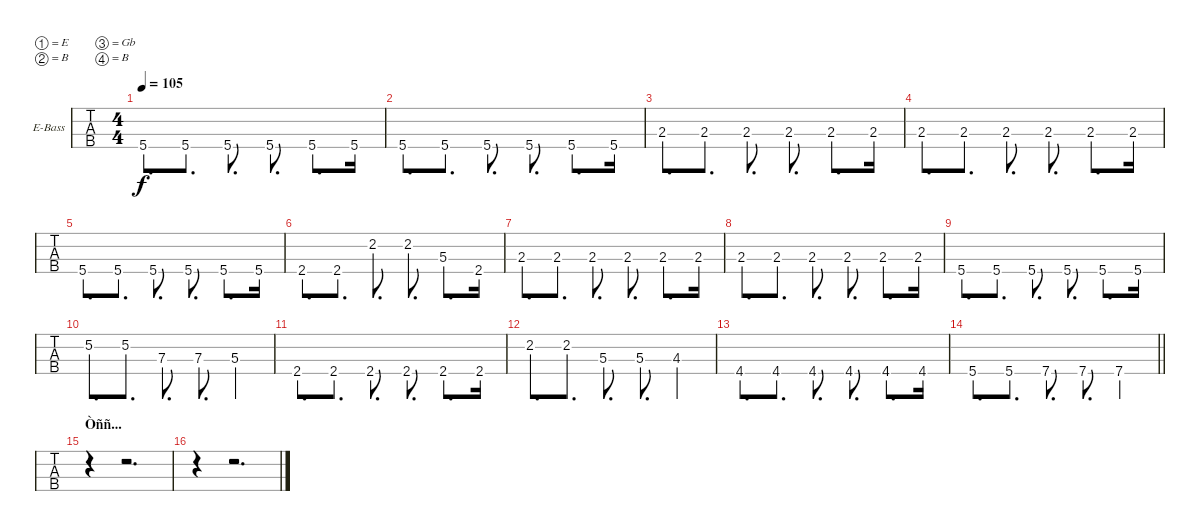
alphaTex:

\bracketExtendMode groupsimilarinstruments
\firstSystemTrackNameOrientation horizontal
\otherSystemsTrackNameOrientation horizontal
\track ("E-Bass" "E-Bass") {solo instrument electricbasspick}
\staff {tabs}
\tuning (E2 B1 Gb1 B0)
\ts (4 4)
\tempo 105
\clef f4
\ks c
5.4.8{d dy f} 5.4.8{d} 5.4.8{d} 5.4.8{d} 5.4.8{d} 5.4.16 |
5.4.8{d} 5.4.8{d} 5.4.8{d} 5.4.8{d} 5.4.8{d} 5.4.16 |
2.3.8{d} 2.3.8{d} 2.3.8{d} 2.3.8{d} 2.3.8{d} 2.3.16 |
2.3.8{d} 2.3.8{d} 2.3.8{d} 2.3.8{d} 2.3.8{d} 2.3.16 |
5.4.8{d} 5.4.8{d} 5.4.8{d} 5.4.8{d} 5.4.8{d} 5.4.16 |
2.4.8{d} 2.4.8{d} 2.2.8{d} 2.2.8{d} 5.3.8{d} 2.4.16 |
2.3.8{d} 2.3.8{d} 2.3.8{d} 2.3.8{d} 2.3.8{d} 2.3.16 |
2.3.8{d} 2.3.8{d} 2.3.8{d} 2.3.8{d} 2.3.8{d} 2.3.16 |
5.4.8{d} 5.4.8{d} 5.4.8{d} 5.4.8{d} 5.4.8{d} 5.4.16 |
5.2.8{d} 5.2.8{d} 7.3.8{d} 7.3.8{d} 5.3.4 |
2.4.8{d} 2.4.8{d} 2.4.8{d} 2.4.8{d} 2.4.8{d} 2.4.16 |
2.2.8{d} 2.2.8{d} 5.3.8{d} 5.3.8{d} 4.3.4 |
4.4.8{d} 4.4.8{d} 4.4.8{d} 4.4.8{d} 4.4.8{d} 4.4.16 |
\barLineRight lightlight
5.4.8{d} 5.4.8{d} 7.4.8{d} 7.4.8{d} 7.4.4 |
\section ("" "Òññ...")
r.4 r.2{d} |
r.4 r.2{d}
